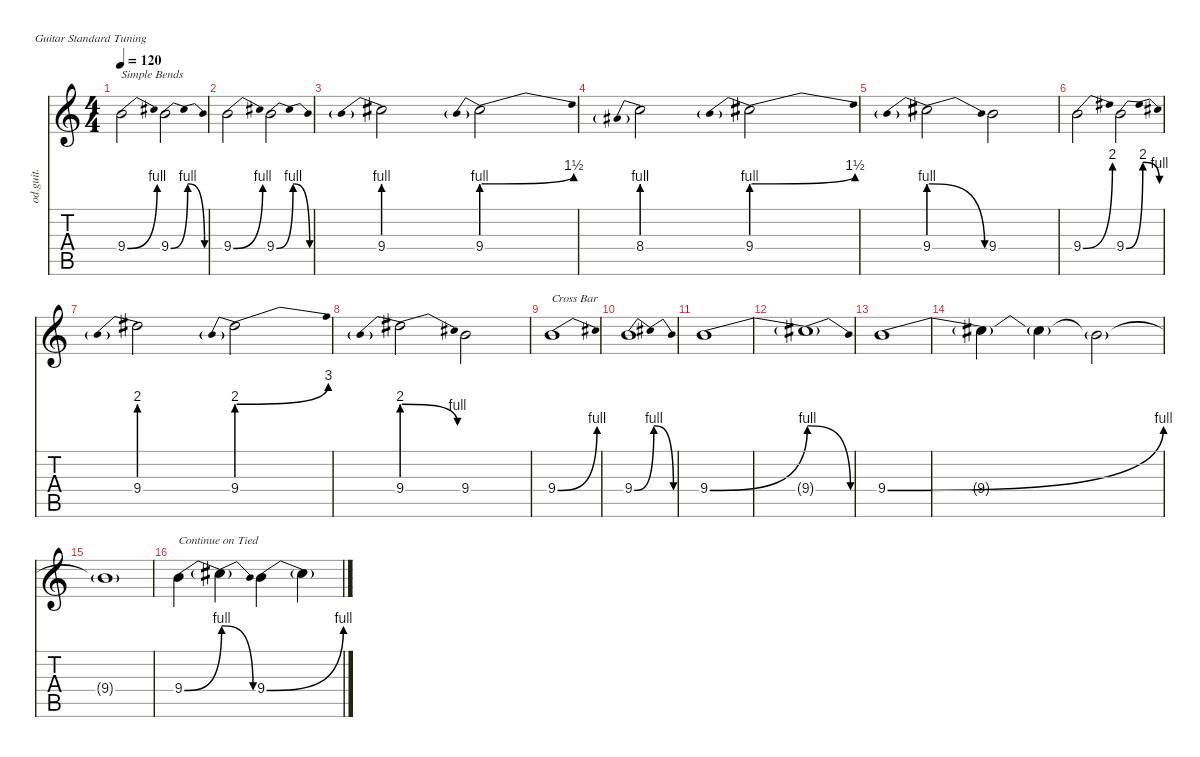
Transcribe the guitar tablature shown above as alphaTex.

\defaultSystemsLayout 4
\hideDynamics
\bracketExtendMode nobrackets
\otherSystemsTrackNameOrientation horizontal
\track ("Overdriven Guitar" "od.guit.") {instrument overdrivenguitar}
\staff {score tabs}
\tuning (E4 B3 G3 D3 A2 E2)
\ts (4 4)
\tempo 120
\clef g2
\ks c
9.4{be (bend 0 0 15 4)}.2{txt "Simple Bends" dy mf instrument overdrivenguitar beam Down} 9.4{be (bendrelease 0 0 10.2 4 26.4 4 43.8 0)}.2{beam Down} |
9.4{be (bend 0 0 59.4 4)}.2{dy f beam Down} 9.4{be (bendrelease 0 0 10.2 4 45.6 4 59.4 0)}.2{beam Down} |
9.4{be (prebend 0 4 60 4)}.2{beam Down} 9.4{be (prebendbend 0 4 15 6)}.2{beam Down} |
8.4{be (prebend 0 4 60 4)}.2{beam Down} 9.4{be (prebendbend 0 4 15 6)}.2{beam Down} |
9.4{be (prebendrelease 0 4 15 0)}.2{beam Down} 9.4.2{beam Down} |
9.4{be (bend 0 0 14.399999999999999 8)}.2{beam Down} 9.4{be (bendrelease 0 0 9 8 20.4 8 31.2 4)}.2{beam Down} |
9.4{be (prebend 0 8 60 8)}.2{beam Down} 9.4{be (prebendbend 0 8 16.2 12)}.2{beam Down} |
9.4{be (prebendrelease 0 8 14.399999999999999 4)}.2{beam Down} 9.4.2{beam Down} |
9.4{be (bend 0 0 15 4)}.1{txt "Cross Bar" beam Down} |
9.4{be (bendrelease 0 0 10.2 4 20.4 4 30 0)}.1{beam Down} |
9.4{be (bend 0 0 15 4)}.1{beam Down} |
9.4{be (release 0 4 30 0) t}.1{beam Down} |
9.4{be (bend 0 0 15 4)}.1{beam Down} |
9.4{t}.4{beam Down} 9.4{t}.4{beam Down} 9.4{t}.2{beam Down} |
9.4{t}.1{beam Down} |
9.4{be (bend 0 0 15 4)}.4{txt "Continue on Tied" beam Down} 9.4{be (release 0 4 15 0) t}.4{beam Down} 9.4{be (bend 0 0 15 4)}.4{beam Down} 9.4{t}.4{beam Down}
